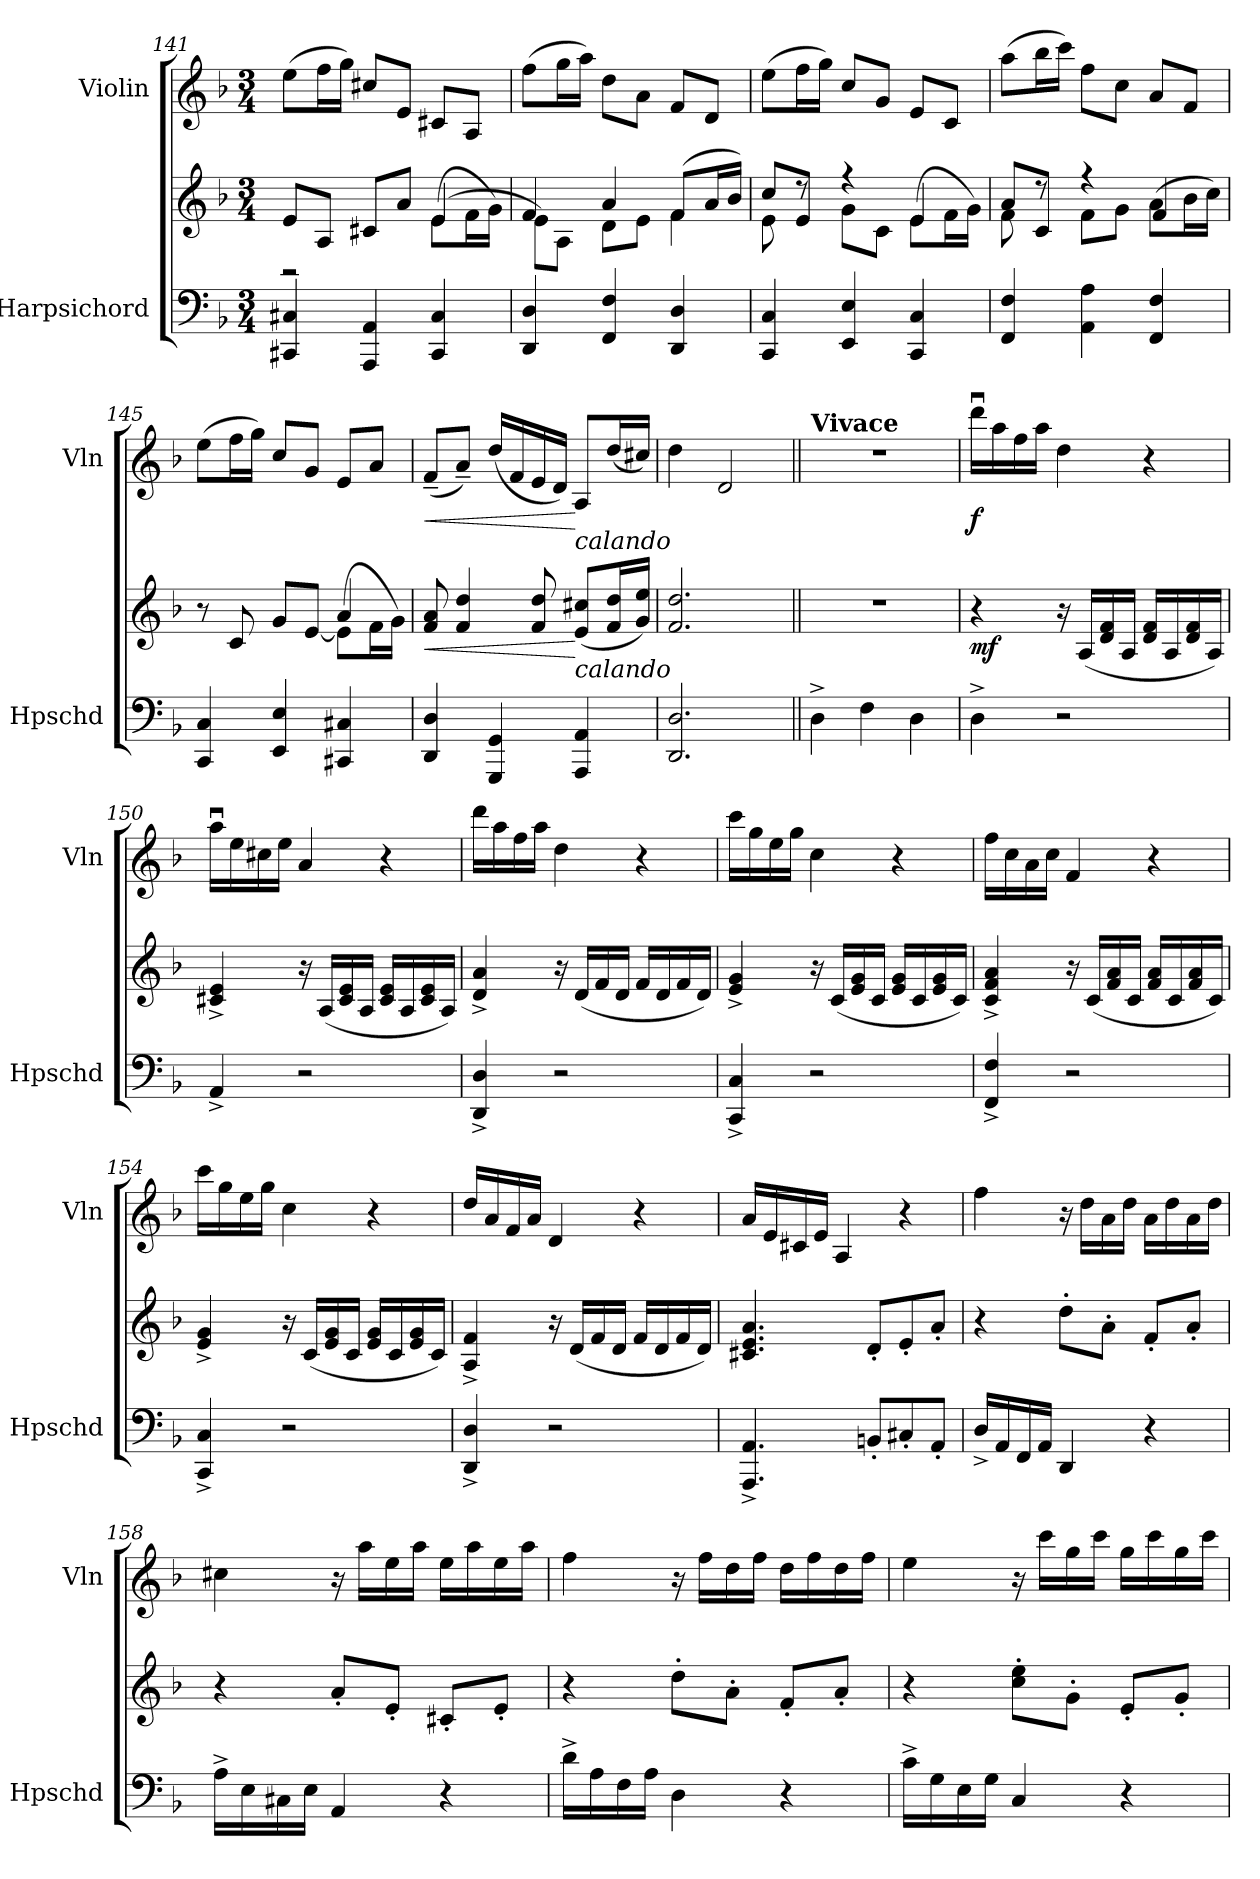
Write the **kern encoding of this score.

**kern	**kern	**dynam	**kern	**dynam
*part2	*part2	*part2	*part1	*part1
*staff3	*staff2	*staff2/3	*staff1	*staff1
*I"Harpsichord	*	*	*I"Violin	*
*I'Hpschd	*	*	*I'Vln	*
*clefF4	*clefG2	*	*clefG2	*
*k[b-]	*k[b-]	*	*k[b-]	*
*M3/4	*M3/4	*	*M3/4	*
=141	=141	=141	=141	=141
*	*^	*	*	*
4CC#X/ 4C#X/	8e/L	2r	.	(>8ee\L	.
.	8A/J	.	.	16ff\L	.
.	.	.	.	16gg\JJ)	.
4AAA/ 4AA/	8c#X/L	.	.	8cc#X/L	.
.	8a/J	.	.	8e/J	.
4CC#/ 4C#/	(<8e\L	(>4e/	.	8c#X/L	.
.	16f\L	.	.	8A/J	.
.	16g\JJ)	.	.	.	.
=142	=142	=142	=142	=142	=142
4DD/ 4D/	4f/	8e\L)	.	(>8ff\L	.
.	.	8A\J	.	16gg\L	.
.	.	.	.	16aa\JJ)	.
4FF/ 4F/	4a/	8d\L	.	8dd\L	.
.	.	8e\J	.	8a\J	.
4DD/ 4D/	(>8f/L	4f\	.	8f/L	.
.	16a/L	.	.	8d/J	.
.	16b-/JJ)	.	.	.	.
!!LO:LB:g=z
=143	=143	=143	=143	=143	=143
4CC/ 4C/	8e\	8cc/L	.	(>8ee\L	.
.	8r	8e/J	.	16ff\L	.
.	.	.	.	16gg\JJ)	.
4EE/ 4E/	4r	8g\L	.	8cc/L	.
.	.	8c\J	.	8g/J	.
4CC/ 4C/	(<8e\L	4e/	.	8e/L	.
.	16f\L	.	.	8c/J	.
.	16g\JJ)	.	.	.	.
=144	=144	=144	=144	=144	=144
4FF/ 4F/	8f\	8a/L	.	(>8aa\L	.
.	8r	8c/J	.	16bb-\L	.
.	.	.	.	16ccc\JJ)	.
4AA\ 4A\	4r	8f\L	.	8ff\L	.
.	.	8g\J	.	8cc\J	.
4FF/ 4F/	(<8a\L	4f/	.	8a/L	.
.	16b-\L	.	.	8f/J	.
.	16cc\JJ)	.	.	.	.
=145	=145	=145	=145	=145	=145
4CC/ 4C/	8r	2ryy	.	(>8ee\L	.
.	8c/	.	.	16ff\L	.
.	.	.	.	16gg\JJ)	.
4EE/ 4E/	8g/L	.	.	8cc/L	.
.	[8e/J	.	.	8g/J	.
4CC#X/ 4C#X/	(<8e\L]	4a/	.	8e/L	.
.	16f\L	.	.	8a/J	.
.	16g\JJ)	.	.	.	.
*	*v	*v	*	*	*
=146	=146	=146	=146	=146
!	!	!LO:HP:b	!	!LO:HP:b
4DD/ 4D/	8f/ 8a/	<	(<8f~/L	<
.	4f/ 4dd/	.	8a~/J)	.
4GGG/ 4GG/	.	.	(<16dd/LL	.
.	.	.	16f/	.
.	8f/ 8dd/	.	16e/	.
.	.	.	16d/JJ)	.
!	!	!	!LO:TX:b:i:t=calando	!
!	!LO:TX:b:i:t=calando	!	!	!
4AAA/ 4AA/	(<8e/ 8cc#X/L	[	8A/L	[
.	16f/ 16dd/L	.	(<16dd/L	.
.	16g/ 16ee/JJ)	.	16cc#X/JJ)	.
=147	=147	=147	=147	=147
2.DD/ 2.D/	2.f/ 2.dd/	.	4dd\	.
.	.	.	2d/	.
=148||	=148||	=148||	=148||	=148||
*	*	*	*MM100	*
!	!	!	!LO:TX:a:B:t=Vivace	!
4D^\	2.r	.	2.r	.
4F\	.	.	.	.
4D\	.	.	.	.
!!LO:PB:g=z
=149	=149	=149	=149	=149
!	!	!LO:DY:b	!	!LO:DY:b
4D^\	4r	mf	16dddu\LL	f
.	.	.	16aa\	.
.	.	.	16ff\	.
.	.	.	16aa\JJ	.
2r	16r	.	4dd\	.
.	(<16A/LL	.	.	.
.	16d/ 16f/	.	.	.
.	16A/JJ	.	.	.
.	16d/ 16f/LL	.	4r	.
.	16A/	.	.	.
.	16d/ 16f/	.	.	.
.	16A/JJ)	.	.	.
=150	=150	=150	=150	=150
4AA^/	4c#X/^ 4e/^	.	16aau\LL	.
.	.	.	16ee\	.
.	.	.	16cc#X\	.
.	.	.	16ee\JJ	.
2r	16r	.	4a/	.
.	(<16A/LL	.	.	.
.	16c#/ 16e/	.	.	.
.	16A/JJ	.	.	.
.	16c#/ 16e/LL	.	4r	.
.	16A/	.	.	.
.	16c#/ 16e/	.	.	.
.	16A/JJ)	.	.	.
=151	=151	=151	=151	=151
4DD/^ 4D/^	4d/^ 4a/^	.	16ddd\LL	.
.	.	.	16aa\	.
.	.	.	16ff\	.
.	.	.	16aa\JJ	.
2r	16r	.	4dd\	.
.	(<16d/LL	.	.	.
.	16f/	.	.	.
.	16d/JJ	.	.	.
.	16f/LL	.	4r	.
.	16d/	.	.	.
.	16f/	.	.	.
.	16d/JJ)	.	.	.
=152	=152	=152	=152	=152
4CC/^ 4C/^	4e/^ 4g/^	.	16ccc\LL	.
.	.	.	16gg\	.
.	.	.	16ee\	.
.	.	.	16gg\JJ	.
2r	16r	.	4cc\	.
.	(<16c/LL	.	.	.
.	16e/ 16g/	.	.	.
.	16c/JJ	.	.	.
.	16e/ 16g/LL	.	4r	.
.	16c/	.	.	.
.	16e/ 16g/	.	.	.
.	16c/JJ)	.	.	.
!!LO:LB:g=z
=153	=153	=153	=153	=153
4FF/^ 4F/^	4c/^ 4f/^ 4a/^	.	16ff\LL	.
.	.	.	16cc\	.
.	.	.	16a\	.
.	.	.	16cc\JJ	.
2r	16r	.	4f/	.
.	(<16c/LL	.	.	.
.	16f/ 16a/	.	.	.
.	16c/JJ	.	.	.
.	16f/ 16a/LL	.	4r	.
.	16c/	.	.	.
.	16f/ 16a/	.	.	.
.	16c/JJ)	.	.	.
=154	=154	=154	=154	=154
4CC/^ 4C/^	4e/^ 4g/^	.	16ccc\LL	.
.	.	.	16gg\	.
.	.	.	16ee\	.
.	.	.	16gg\JJ	.
2r	16r	.	4cc\	.
.	(<16c/LL	.	.	.
.	16e/ 16g/	.	.	.
.	16c/JJ	.	.	.
.	16e/ 16g/LL	.	4r	.
.	16c/	.	.	.
.	16e/ 16g/	.	.	.
.	16c/JJ)	.	.	.
=155	=155	=155	=155	=155
4DD/^ 4D/^	4A/^ 4f/^	.	16dd/LL	.
.	.	.	16a/	.
.	.	.	16f/	.
.	.	.	16a/JJ	.
2r	16r	.	4d/	.
.	(<16d/LL	.	.	.
.	16f/	.	.	.
.	16d/JJ	.	.	.
.	16f/LL	.	4r	.
.	16d/	.	.	.
.	16f/	.	.	.
.	16d/JJ)	.	.	.
=156	=156	=156	=156	=156
4.AAA/^ 4.AA/^	4.c#X/ 4.e/ 4.a/	.	16a/LL	.
.	.	.	16e/	.
.	.	.	16c#X/	.
.	.	.	16e/JJ	.
.	.	.	4A/	.
8BBn'/L	8d'/L	.	.	.
8C#X'/	8e'/	.	4r	.
8AA'/J	8a'/J	.	.	.
=157	=157	=157	=157	=157
16D^/LL	4r	.	4ff\	.
16AA/	.	.	.	.
16FF/	.	.	.	.
16AA/JJ	.	.	.	.
4DD/	8dd'\L	.	16r	.
.	.	.	16dd\LL	.
.	8a'\J	.	16a\	.
.	.	.	16dd\JJ	.
4r	8f'/L	.	16a\LL	.
.	.	.	16dd\	.
.	8a'/J	.	16a\	.
.	.	.	16dd\JJ	.
!!LO:LB:g=z
=158	=158	=158	=158	=158
16A^\LL	4r	.	4cc#X\	.
16E\	.	.	.	.
16C#X\	.	.	.	.
16E\JJ	.	.	.	.
4AA/	8a'/L	.	16r	.
.	.	.	16aa\LL	.
.	8e'/J	.	16ee\	.
.	.	.	16aa\JJ	.
4r	8c#X'/L	.	16ee\LL	.
.	.	.	16aa\	.
.	8e'/J	.	16ee\	.
.	.	.	16aa\JJ	.
=159	=159	=159	=159	=159
16d^\LL	4r	.	4ff\	.
16A\	.	.	.	.
16F\	.	.	.	.
16A\JJ	.	.	.	.
4D\	8dd'\L	.	16r	.
.	.	.	16ff\LL	.
.	8a'\J	.	16dd\	.
.	.	.	16ff\JJ	.
4r	8f'/L	.	16dd\LL	.
.	.	.	16ff\	.
.	8a'/J	.	16dd\	.
.	.	.	16ff\JJ	.
=160	=160	=160	=160	=160
16c^\LL	4r	.	4ee\	.
16G\	.	.	.	.
16E\	.	.	.	.
16G\JJ	.	.	.	.
4C/	8cc\' 8ee\'L	.	16r	.
.	.	.	16ccc\LL	.
.	8g'\J	.	16gg\	.
.	.	.	16ccc\JJ	.
4r	8e'/L	.	16gg\LL	.
.	.	.	16ccc\	.
.	8g'/J	.	16gg\	.
.	.	.	16ccc\JJ	.
=	=	=	=	=
*-	*-	*-	*-	*-
